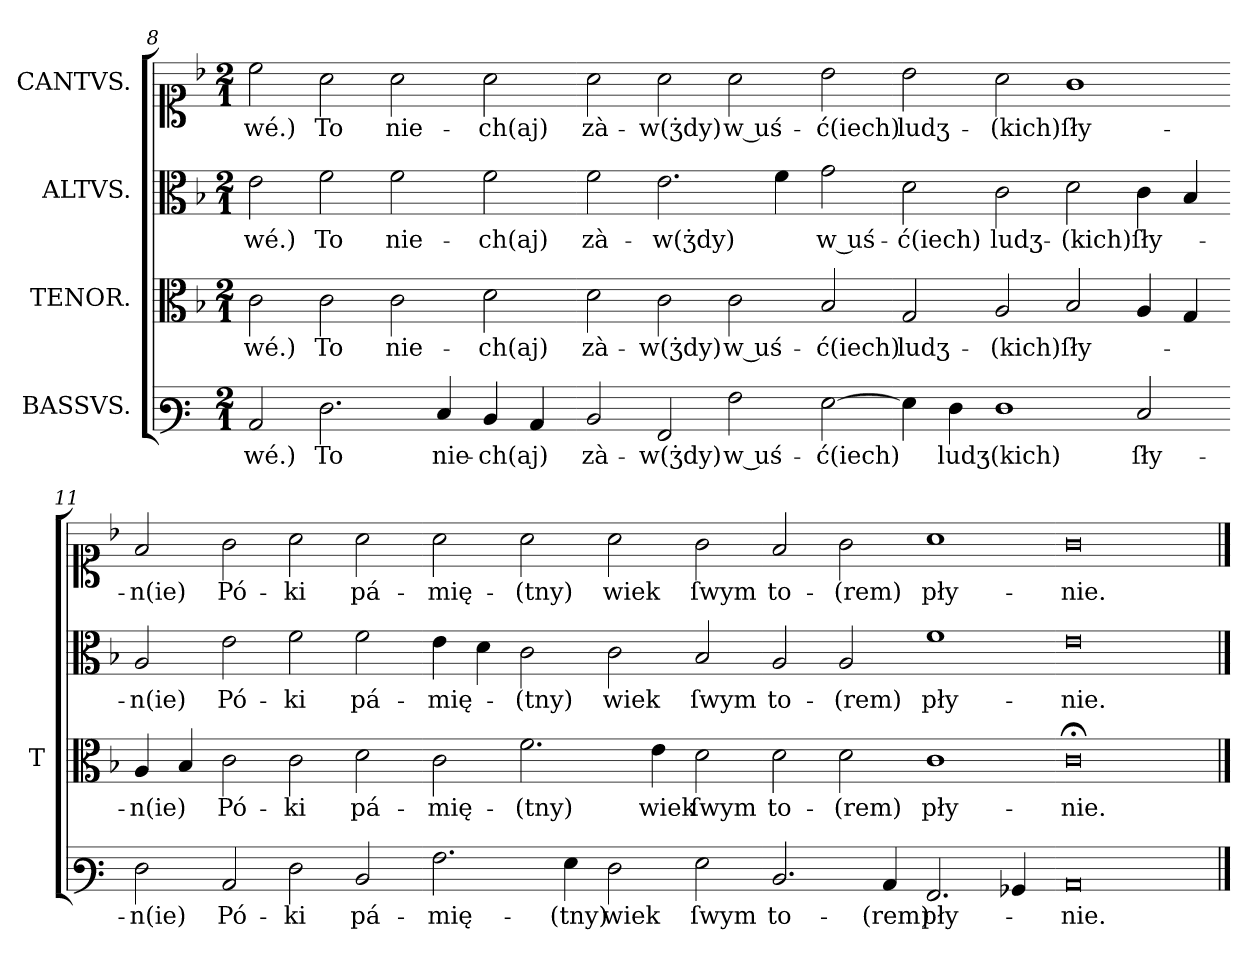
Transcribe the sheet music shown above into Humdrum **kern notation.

**kern	**text	**kern	**text	**kern	**text	**kern	**text
*part4	*part4	*part3	*part3	*part2	*part2	*part1	*part1
*staff4	*staff4	*staff3	*staff3	*staff2	*staff2	*staff1	*staff1
*I"BASSVS.	*	*I"TENOR.	*	*I"ALTVS.	*	*I"CANTVS.	*
*	*	*I'T	*	*	*	*	*
*clefF3	*	*clefC3	*	*clefC3	*	*clefC1	*
*k[]	*	*k[b-]	*	*k[b-]	*	*k[b-]	*
*M2/1	*	*M2/1	*	*M2/1	*	*M2/1	*
=8	=8	=8	=8	=8	=8	=8	=8
2C/	-wé.)	2c\	-wé.)	2e\	-wé.)	2cc\	-wé.)
2.F\	To	2c\	To	2f\	To	2a\	To
.	.	2c\	nie-	2f\	nie-	2a\	nie-
4E/	nie-	.	.	.	.	.	.
4D/	-ch(aj)	2d\	-ch(aj)	2f\	-ch(aj)	2a\	-ch(aj)
4C/	.	.	.	.	.	.	.
=9-	=9-	=9-	=9-	=9-	=9-	=9-	=9-
2D/	zà-	2d\	zà-	2f\	zà-	2a\	zà-
2AA/	-w(ʒ̇dy)	2c\	-w(ʒ̇dy)	2.e\	-w(ʒ̇dy)	2a\	-w(ʒ̇dy)
2A\	w uś-	2c\	w uś-	.	.	2a\	w uś-
.	.	.	.	4f\	.	.	.
[2G\	-ć(iech)	2B-/	-ć(iech)	2g\	w uś-	2b-\	-ć(iech)
=10-	=10-	=10-	=10-	=10-	=10-	=10-	=10-
4G\]	.	2G/	ludʒ-	2d\	-ć(iech)	2b-\	ludʒ-
4F\	ludʒ-	.	.	.	.	.	.
1F\	-(kich)	2A/	-(kich)	2c\	ludʒ-	2a\	-(kich)
.	.	2B-/	ſły-	2d\	-(kich)	1g\	ſły-
2E/	ſły-	4A/	.	4c\	ſły-	.	.
.	.	4G/	.	4B-/	.	.	.
=11-	=11-	=11-	=11-	=11-	=11-	=11-	=11-
2F\	-n(ie)	4A/	-n(ie)	2A/	-n(ie)	2f/	-n(ie)
.	.	4B-/	.	.	.	.	.
2C/	Pó-	2c\	Pó-	2e\	Pó-	2g\	Pó-
2F\	-ki	2c\	-ki	2f\	-ki	2a\	-ki
2D/	pá-	2d\	pá-	2f\	pá-	2a\	pá-
=12-	=12-	=12-	=12-	=12-	=12-	=12-	=12-
2.A\	-mię-	2c\	-mię-	4e\	-mię-	2a\	-mię-
.	.	.	.	4d\	.	.	.
.	.	2.f\	-(tny)	2c\	-(tny)	2a\	-(tny)
4G\	-(tny)	.	.	.	.	.	.
2F\	wiek	.	.	2c\	wiek	2a\	wiek
.	.	4e\	wiek	.	.	.	.
2G\	ſwym	2d\	ſwym	2B-/	ſwym	2g\	ſwym
=13-	=13-	=13-	=13-	=13-	=13-	=13-	=13-
2.D/	to-	2d\	to-	2A/	to-	2f/	to-
.	.	2d\	-(rem)	2A/	-(rem)	2g\	-(rem)
4C/	-(rem)	.	.	.	.	.	.
2.AA/	pły-	1c\	pły-	1f\	pły-	1a\	pły-
4BB-/	.	.	.	.	.	.	.
=14-	=14-	=14-	=14-	=14-	=14-	=14-	=14-
0C/	-nie.	0c;<\	-nie.	0e\	-nie.	0g\	-nie.
==	==	==	==	==	==	==	==
*-	*-	*-	*-	*-	*-	*-	*-
